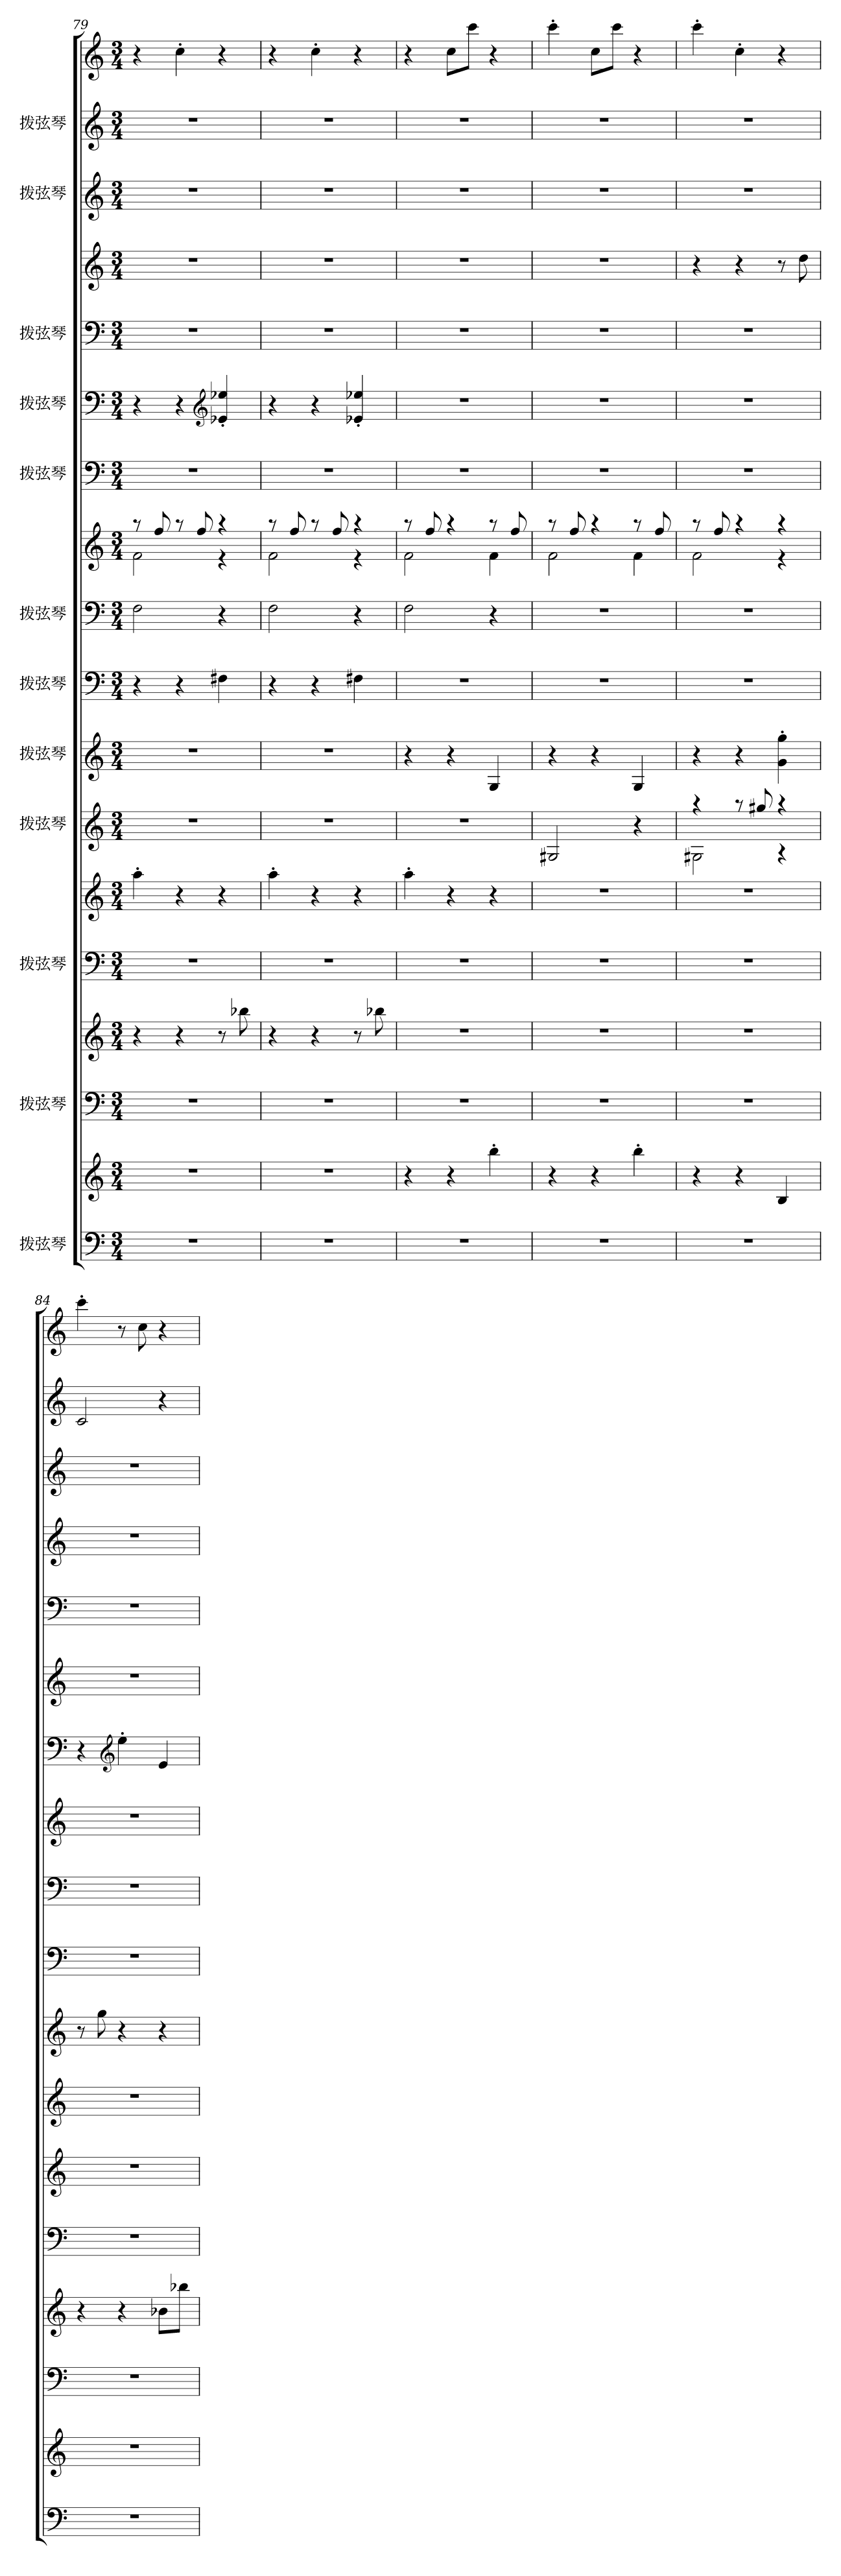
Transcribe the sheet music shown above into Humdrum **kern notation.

**kern	**kern	**kern	**kern	**kern	**kern	**kern	**kern	**kern	**kern	**kern	**kern	**kern	**kern	**kern	**kern	**kern	**kern
*part12	*part12	*part11	*part11	*part10	*part10	*part9	*part8	*part7	*part6	*part6	*part5	*part4	*part3	*part3	*part2	*part1	*part1
*staff18	*staff17	*staff16	*staff15	*staff14	*staff13	*staff12	*staff11	*staff10	*staff9	*staff8	*staff7	*staff6	*staff5	*staff4	*staff3	*staff2	*staff1
*I"拨弦琴	*	*I"拨弦琴	*	*I"拨弦琴	*	*I"拨弦琴	*I"拨弦琴	*I"拨弦琴	*I"拨弦琴	*	*I"拨弦琴	*I"拨弦琴	*I"拨弦琴	*	*I"拨弦琴	*I"拨弦琴	*
*clefF4	*clefG2	*clefF4	*clefG2	*clefF4	*clefG2	*clefG2	*clefG2	*clefF4	*clefF4	*clefG2	*clefF4	*clefF4	*clefF4	*clefG2	*clefG2	*clefG2	*clefG2
*k[]	*k[]	*k[]	*k[]	*k[]	*k[]	*k[]	*k[]	*k[]	*k[]	*k[]	*k[]	*k[]	*k[]	*k[]	*k[]	*k[]	*k[]
*M3/4	*M3/4	*M3/4	*M3/4	*M3/4	*M3/4	*M3/4	*M3/4	*M3/4	*M3/4	*M3/4	*M3/4	*M3/4	*M3/4	*M3/4	*M3/4	*M3/4	*M3/4
=79	=79	=79	=79	=79	=79	=79	=79	=79	=79	=79	=79	=79	=79	=79	=79	=79	=79
*	*	*	*	*	*	*	*	*	*	*^	*	*	*	*	*	*	*
2.r	2.r	2.r	4r	2.r	4aa'\	2.r	2.r	4r	2F\	8r	2f\	2.r	4r	2.r	2.r	2.r	2.r	4r
.	.	.	.	.	.	.	.	.	.	8ff/	.	.	.	.	.	.	.	.
.	.	.	4r	.	4r	.	.	4r	.	8r	.	.	4r	.	.	.	.	4cc'\
.	.	.	.	.	.	.	.	.	.	8ff/	.	.	.	.	.	.	.	.
*	*	*	*	*	*	*	*	*	*	*	*	*	*clefG2	*	*	*	*	*
.	.	.	8r	.	4r	.	.	4F#X\	4r	4r	4r	.	4e-X/' 4ee-X/'	.	.	.	.	4r
.	.	.	8bb-X\	.	.	.	.	.	.	.	.	.	.	.	.	.	.	.
=80	=80	=80	=80	=80	=80	=80	=80	=80	=80	=80	=80	=80	=80	=80	=80	=80	=80	=80
2.r	2.r	2.r	4r	2.r	4aa'\	2.r	2.r	4r	2F\	8r	2f\	2.r	4r	2.r	2.r	2.r	2.r	4r
.	.	.	.	.	.	.	.	.	.	8ff/	.	.	.	.	.	.	.	.
.	.	.	4r	.	4r	.	.	4r	.	8r	.	.	4r	.	.	.	.	4cc'\
.	.	.	.	.	.	.	.	.	.	8ff/	.	.	.	.	.	.	.	.
.	.	.	8r	.	4r	.	.	4F#X\	4r	4r	4r	.	4e-X/' 4ee-X/'	.	.	.	.	4r
.	.	.	8bb-X\	.	.	.	.	.	.	.	.	.	.	.	.	.	.	.
=81	=81	=81	=81	=81	=81	=81	=81	=81	=81	=81	=81	=81	=81	=81	=81	=81	=81	=81
2.r	4r	2.r	2.r	2.r	4aa'\	2.r	4r	2.r	2F\	8r	2f\	2.r	2.r	2.r	2.r	2.r	2.r	4r
.	.	.	.	.	.	.	.	.	.	8ff/	.	.	.	.	.	.	.	.
.	4r	.	.	.	4r	.	4r	.	.	4r	.	.	.	.	.	.	.	8cc\L
.	.	.	.	.	.	.	.	.	.	.	.	.	.	.	.	.	.	8ccc\J
.	4bb'\	.	.	.	4r	.	4G/	.	4r	8r	4f\	.	.	.	.	.	.	4r
.	.	.	.	.	.	.	.	.	.	8ff/	.	.	.	.	.	.	.	.
=82	=82	=82	=82	=82	=82	=82	=82	=82	=82	=82	=82	=82	=82	=82	=82	=82	=82	=82
2.r	4r	2.r	2.r	2.r	2.r	2G#X/	4r	2.r	2.r	8r	2f\	2.r	2.r	2.r	2.r	2.r	2.r	4ccc'\
.	.	.	.	.	.	.	.	.	.	8ff/	.	.	.	.	.	.	.	.
.	4r	.	.	.	.	.	4r	.	.	4r	.	.	.	.	.	.	.	8cc\L
.	.	.	.	.	.	.	.	.	.	.	.	.	.	.	.	.	.	8ccc\J
.	4bb'\	.	.	.	.	4r	4G/	.	.	8r	4f\	.	.	.	.	.	.	4r
.	.	.	.	.	.	.	.	.	.	8ff/	.	.	.	.	.	.	.	.
!!LO:PB:g=z
=83	=83	=83	=83	=83	=83	=83	=83	=83	=83	=83	=83	=83	=83	=83	=83	=83	=83	=83
*	*	*	*	*	*	*^	*	*	*	*	*	*	*	*	*	*	*	*
2.r	4r	2.r	2.r	2.r	2.r	4r	2G#X\	4r	2.r	2.r	8r	2f\	2.r	2.r	2.r	4r	2.r	2.r	4ccc'\
.	.	.	.	.	.	.	.	.	.	.	8ff/	.	.	.	.	.	.	.	.
.	4r	.	.	.	.	8r	.	4r	.	.	4r	.	.	.	.	4r	.	.	4cc'\
.	.	.	.	.	.	8gg#X/	.	.	.	.	.	.	.	.	.	.	.	.	.
.	4B/	.	.	.	.	4r	4r	4g\' 4gg\'	.	.	4r	4r	.	.	.	8r	.	.	4r
.	.	.	.	.	.	.	.	.	.	.	.	.	.	.	.	8dd\	.	.	.
*	*	*	*	*	*	*v	*v	*	*	*	*v	*v	*	*	*	*	*	*	*
=84	=84	=84	=84	=84	=84	=84	=84	=84	=84	=84	=84	=84	=84	=84	=84	=84	=84
2.r	2.r	2.r	4r	2.r	2.r	2.r	8r	2.r	2.r	2.r	4r	2.r	2.r	2.r	2.r	2c/	4ccc'\
.	.	.	.	.	.	.	8gg\	.	.	.	.	.	.	.	.	.	.
*	*	*	*	*	*	*	*	*	*	*	*clefG2	*	*	*	*	*	*
.	.	.	4r	.	.	.	4r	.	.	.	4ee'\	.	.	.	.	.	8r
.	.	.	.	.	.	.	.	.	.	.	.	.	.	.	.	.	8cc\
.	.	.	8b-X\L	.	.	.	4r	.	.	.	4e/	.	.	.	.	4r	4r
.	.	.	8bb-X\J	.	.	.	.	.	.	.	.	.	.	.	.	.	.
=	=	=	=	=	=	=	=	=	=	=	=	=	=	=	=	=	=
*-	*-	*-	*-	*-	*-	*-	*-	*-	*-	*-	*-	*-	*-	*-	*-	*-	*-
